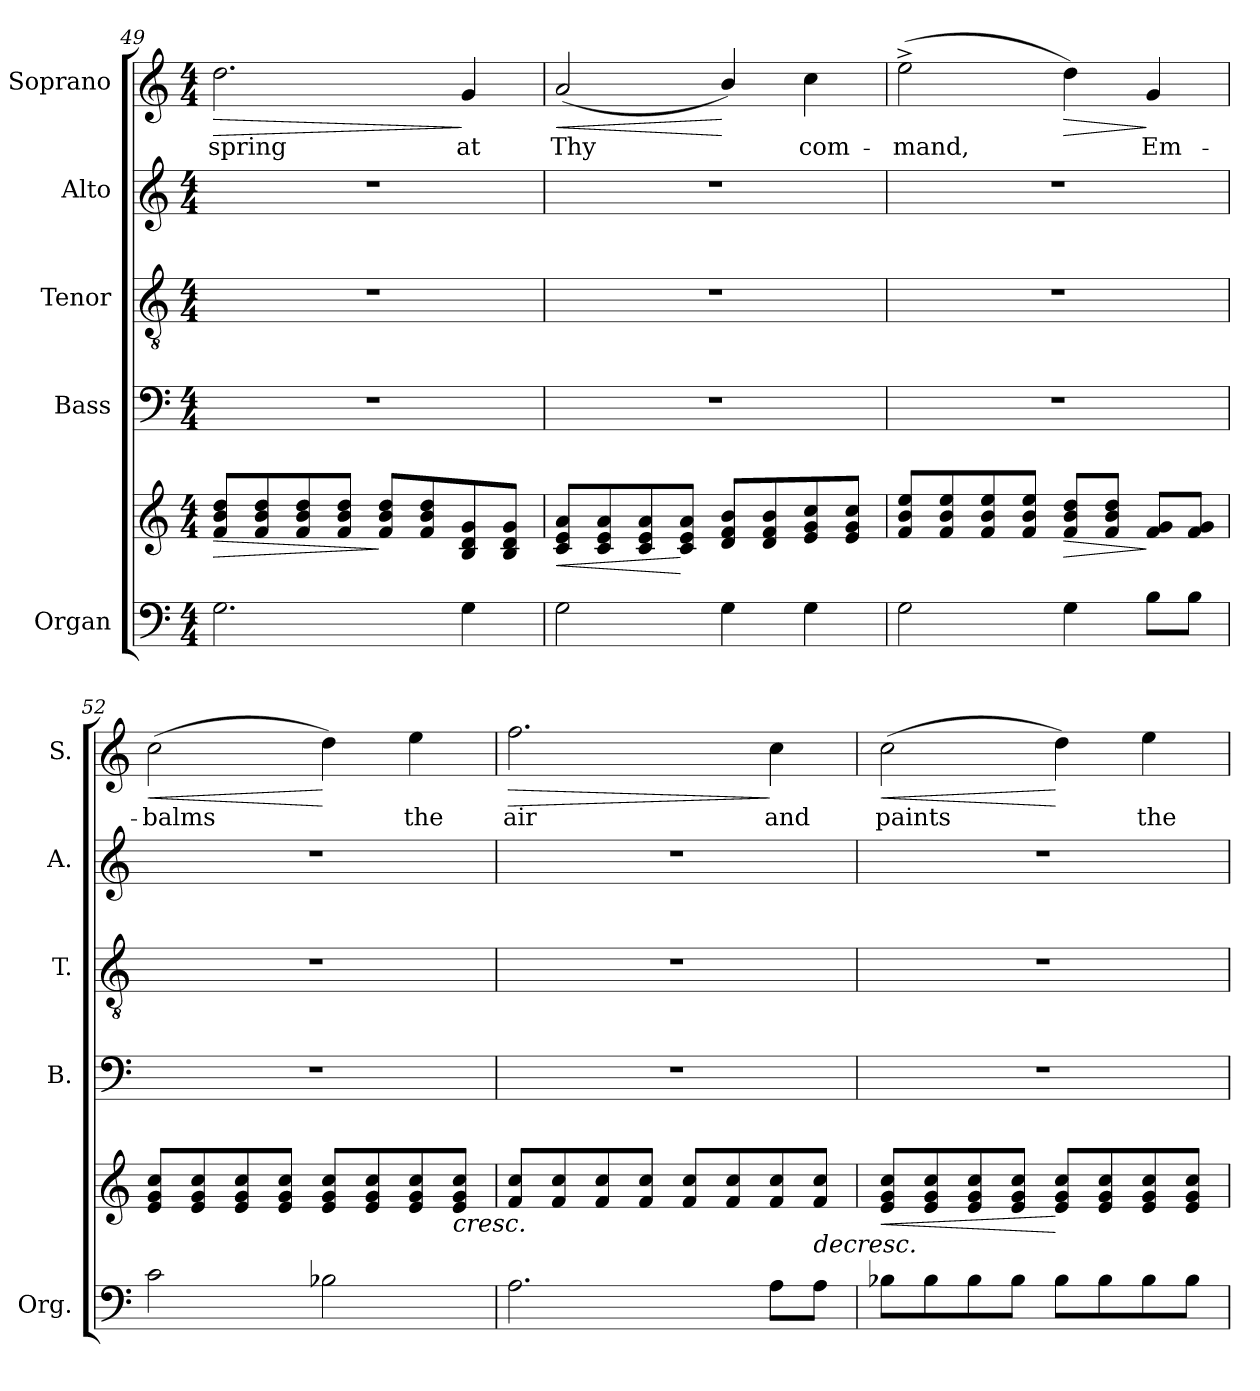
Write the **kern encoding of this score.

**kern	**kern	**dynam	**kern	**kern	**kern	**kern	**text	**dynam
*part5	*part5	*part5	*part4	*part3	*part2	*part1	*part1	*part1
*staff6	*staff5	*staff5/6	*staff4	*staff3	*staff2	*staff1	*staff1	*staff1
*I"Organ	*	*	*I"Bass	*I"Tenor	*I"Alto	*I"Soprano	*	*
*I'Org.	*	*	*I'B.	*I'T.	*I'A.	*I'S.	*	*
*clefF4	*clefG2	*	*clefF4	*clefGv2	*clefG2	*clefG2	*	*
*	*	*	*	*ITrd7c12	*	*	*	*
*k[]	*k[]	*	*k[]	*k[]	*k[]	*k[]	*	*
*C:	*C:	*	*C:	*C:	*C:	*C:	*	*
*M4/4	*M4/4	*	*M4/4	*M4/4	*M4/4	*M4/4	*	*
=49	=49	=49	=49	=49	=49	=49	=49	=49
!	!	!LO:HP:b	!	!	!	!	!	!
!	!	!	!	!	!	!	!LO:LY:b:color=#000000	!LO:HP:b
2.Gi\	8fi/ 8bi 8ddiL	>	1r	1r	1r	2.ddi\	spring	>
.	8fi/ 8bi 8ddi	.	.	.	.	.	.	.
.	8fi/ 8bi 8ddi	.	.	.	.	.	.	.
.	8fi/ 8bi 8ddiJ	.	.	.	.	.	.	.
.	8fi/ 8bi 8ddiL	]	.	.	.	.	.	.
.	8fi/ 8bi 8ddi	.	.	.	.	.	.	.
!	!	!	!	!	!	!	!LO:LY:b:color=#000000	!
4Gi\	8Bi/ 8di 8gi	.	.	.	.	4gi/	at	]
.	8Bi/ 8di 8giJ	.	.	.	.	.	.	.
=50	=50	=50	=50	=50	=50	=50	=50	=50
!	!	!LO:HP:b	!	!	!	!	!	!
!	!	!	!	!	!	!	!LO:LY:b:color=#000000	!LO:HP:b
2Gi\	8ci/ 8ei 8aiL	<	1r	1r	1r	(2ai/	Thy	<
.	8ci/ 8ei 8ai	.	.	.	.	.	.	.
.	8ci/ 8ei 8ai	.	.	.	.	.	.	.
.	8ci/ 8ei 8aiJ	[	.	.	.	.	.	.
4Gi\	8di/ 8fi 8biL	.	.	.	.	4bi/)	.	[
.	8di/ 8fi 8bi	.	.	.	.	.	.	.
!	!	!	!	!	!	!	!LO:LY:b:color=#000000	!
4Gi\	8ei/ 8gi 8cci	.	.	.	.	4cci\	com-	.
.	8ei/ 8gi 8cciJ	.	.	.	.	.	.	.
!!LO:LB:g=z
=51	=51	=51	=51	=51	=51	=51	=51	=51
!	!	!	!	!	!	!	!LO:LY:b:color=#000000	!
2Gi\	8fi/ 8bi 8eeiL	.	1r	1r	1r	(2ee^i\	-mand,	.
.	8fi/ 8bi 8eei	.	.	.	.	.	.	.
.	8fi/ 8bi 8eei	.	.	.	.	.	.	.
.	8fi/ 8bi 8eeiJ	.	.	.	.	.	.	.
!	!	!LO:HP:b	!	!	!	!	!	!LO:HP:b
4Gi\	8fi/ 8bi 8ddiL	>	.	.	.	4ddi\)	.	>
.	8fi/ 8bi 8ddiJ	.	.	.	.	.	.	.
!	!	!	!	!	!	!	!LO:LY:b:color=#000000	!
8Bi\L	8fi/ 8giL	]	.	.	.	4gi/	Em-	]
8Bi\J	8fi/ 8giJ	.	.	.	.	.	.	.
=52	=52	=52	=52	=52	=52	=52	=52	=52
!	!	!	!	!	!	!	!LO:LY:b:color=#000000	!LO:HP:b
2ci\	8ei/ 8gi 8cciL	.	1r	1r	1r	(2cci\	-balms	<
.	8ei/ 8gi 8cci	.	.	.	.	.	.	.
.	8ei/ 8gi 8cci	.	.	.	.	.	.	.
.	8ei/ 8gi 8cciJ	.	.	.	.	.	.	.
2B-Xi\	8ei/ 8gi 8cciL	[	.	.	.	4ddi\)	.	[
.	8ei/ 8gi 8cci	.	.	.	.	.	.	.
!	!	!	!	!	!	!	!LO:LY:b:color=#000000	!
.	8ei/ 8gi 8cci	.	.	.	.	4eei\	the	.
!	!	!LO:HP:b	!	!	!	!	!	!
.	8ei/ 8gi 8cciJ	<	.	.	.	.	.	.
=53	=53	=53	=53	=53	=53	=53	=53	=53
!	!	!	!	!	!	!	!LO:LY:b:color=#000000	!LO:HP:b
2.Ai\	8fi/ 8cciL	.	1r	1r	1r	2.ffi\	air	>
.	8fi/ 8cci	.	.	.	.	.	.	.
.	8fi/ 8cci	.	.	.	.	.	.	.
.	8fi/ 8cciJ	.	.	.	.	.	.	.
.	8fi/ 8cciL	.	.	.	.	.	.	.
.	8fi/ 8cci	.	.	.	.	.	.	.
!	!	!	!	!	!	!	!LO:LY:b:color=#000000	!
8Ai\L	8fi/ 8cci	]	.	.	.	4cci\	and	]
!	!	!LO:HP:b	!	!	!	!	!	!
8Ai\J	8fi/ 8cciJ	>	.	.	.	.	.	.
=54	=54	=54	=54	=54	=54	=54	=54	=54
!	!	!LO:HP:b	!	!	!	!	!	!
!	!	!	!	!	!	!	!LO:LY:b:color=#000000	!LO:HP:b
8B-Xi\L	8ei/ 8gi 8cciL	<	1r	1r	1r	(2cci\	paints	<
8B-i\	8ei/ 8gi 8cci	.	.	.	.	.	.	.
8B-i\	8ei/ 8gi 8cci	.	.	.	.	.	.	.
8B-i\J	8ei/ 8gi 8cciJ	.	.	.	.	.	.	.
8B-i\L	8ei/ 8gi 8cciL	[	.	.	.	4ddi\)	.	[
8B-i\	8ei/ 8gi 8cci	.	.	.	.	.	.	.
!	!	!	!	!	!	!	!LO:LY:b:color=#000000	!
8B-i\	8ei/ 8gi 8cci	.	.	.	.	4eei\	the	.
8B-i\J	8ei/ 8gi 8cciJ	.	.	.	.	.	.	.
=	=	=	=	=	=	=	=	=
*-	*-	*-	*-	*-	*-	*-	*-	*-
